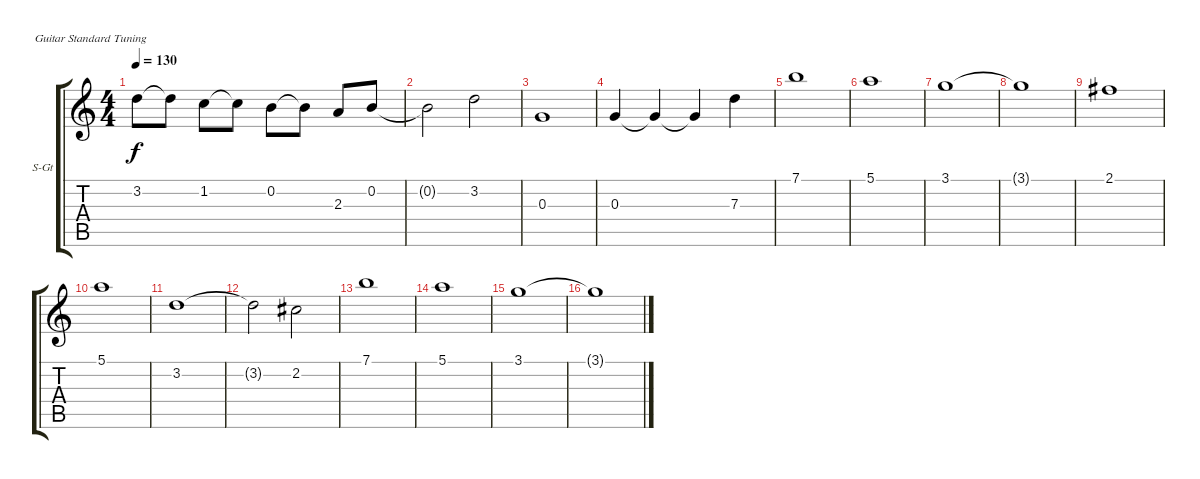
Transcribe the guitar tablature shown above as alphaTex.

\bracketExtendMode groupsimilarinstruments
\firstSystemTrackNameOrientation horizontal
\otherSystemsTrackNameOrientation horizontal
\track ("Synth" "S-Gt") {instrument synthstrings1}
\staff {score tabs}
\tuning (E4 B3 G3 D3 A2 E2)
\displaytranspose 12
\ts (4 4)
\tempo 130
\clef g2
\ks c
3.2.8{dy f} 3.2{t}.8 1.2.8 1.2{t}.8 0.2.8 0.2{t}.8 2.3.8 0.2.8 |
0.2{t}.2 3.2.2 |
0.3.1 |
0.3.4 0.3{t}.4 0.3{t}.4 7.3.4 |
7.1.1 |
5.1.1 |
3.1.1 |
3.1{t}.1 |
2.1.1 |
5.1.1 |
3.2.1 |
3.2{t}.2 2.2.2 |
7.1.1 |
5.1.1 |
3.1.1 |
3.1{t}.1
